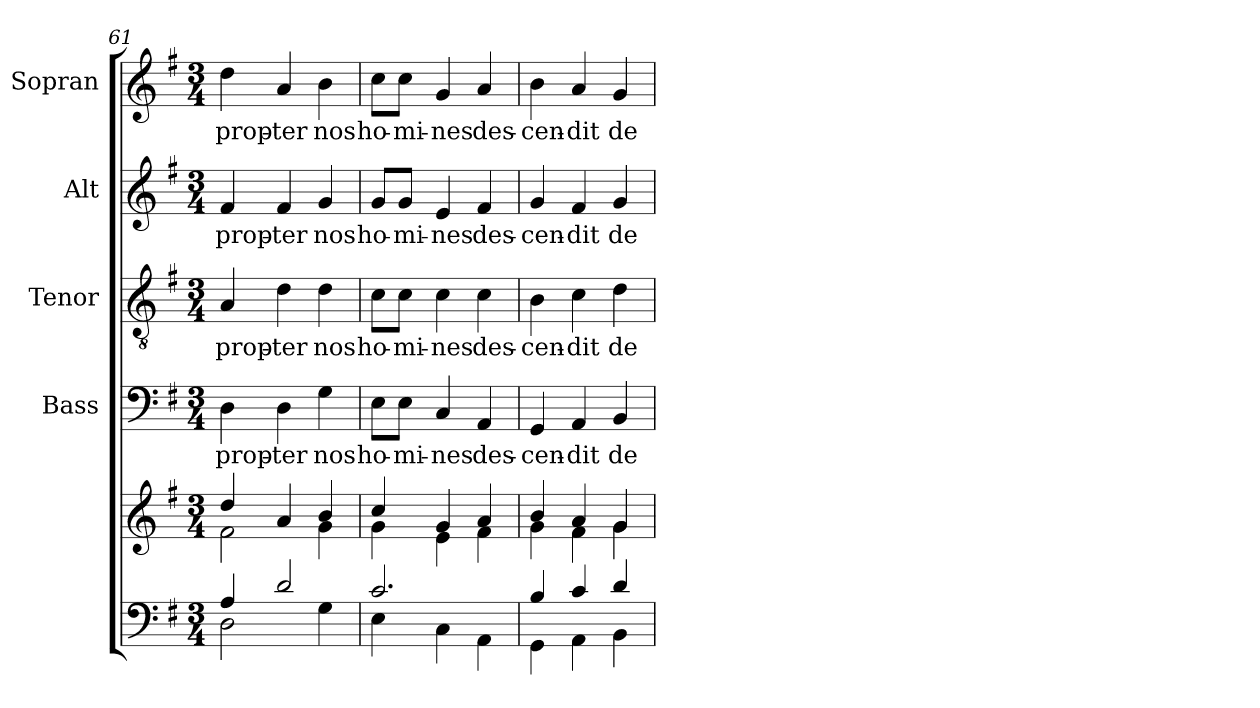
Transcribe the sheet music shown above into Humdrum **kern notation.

**kern	**kern	**kern	**text	**kern	**text	**kern	**text	**kern	**text
*part5	*part5	*part4	*part4	*part3	*part3	*part2	*part2	*part1	*part1
*staff6	*staff5	*staff4	*staff4	*staff3	*staff3	*staff2	*staff2	*staff1	*staff1
*	*	*I"Bass	*	*I"Tenor	*	*I"Alt	*	*I"Sopran	*
*	*	*I'B.	*	*I'T.	*	*I'A.	*	*I'S.	*
*clefF4	*clefG2	*clefF4	*	*clefGv2	*	*clefG2	*	*clefG2	*
*k[f#]	*k[f#]	*k[f#]	*	*k[f#]	*	*k[f#]	*	*k[f#]	*
*G:	*G:	*G:	*	*G:	*	*G:	*	*G:	*
*M3/4	*M3/4	*M3/4	*	*M3/4	*	*M3/4	*	*M3/4	*
=61	=61	=61	=61	=61	=61	=61	=61	=61	=61
*^	*^	*	*	*	*	*	*	*	*
!	!	!	!	!	!LO:LY:b	!	!LO:LY:b	!	!LO:LY:b	!	!LO:LY:b
4A/	2D\	4dd/	2f#\	4D\	prop-	4A/	prop-	4f#/	prop-	4dd\	prop-
!	!	!	!	!	!LO:LY:b	!	!LO:LY:b	!	!LO:LY:b	!	!LO:LY:b
2d/	.	4a/	.	4D\	-ter	4d\	-ter	4f#/	-ter	4a/	-ter
!	!	!	!	!	!LO:LY:b	!	!LO:LY:b	!	!LO:LY:b	!	!LO:LY:b
.	4G\	4b/	4g\	4G\	nos	4d\	nos	4g/	nos	4b\	nos
=62	=62	=62	=62	=62	=62	=62	=62	=62	=62	=62	=62
!	!	!	!	!	!LO:LY:b	!	!LO:LY:b	!	!LO:LY:b	!	!LO:LY:b
2.c/	4E\	4cc/	4g\	8E\L	ho-	8c\L	ho-	8g/L	ho-	8cc\L	ho-
!	!	!	!	!	!LO:LY:b	!	!LO:LY:b	!	!LO:LY:b	!	!LO:LY:b
.	.	.	.	8E\J	-mi-	8c\J	-mi-	8g/J	-mi-	8cc\J	-mi-
!	!	!	!	!	!LO:LY:b	!	!LO:LY:b	!	!LO:LY:b	!	!LO:LY:b
.	4C\	4g/	4e\	4C/	-nes	4c\	-nes	4e/	-nes	4g/	-nes
!	!	!	!	!	!LO:LY:b	!	!LO:LY:b	!	!LO:LY:b	!	!LO:LY:b
.	4AA\	4a/	4f#\	4AA/	des-	4c\	des-	4f#/	des-	4a/	des-
=63	=63	=63	=63	=63	=63	=63	=63	=63	=63	=63	=63
!	!	!	!	!	!LO:LY:b	!	!LO:LY:b	!	!LO:LY:b	!	!LO:LY:b
4B/	4GG\	4b/	4g\	4GG/	-cen-	4B\	-cen-	4g/	-cen-	4b\	-cen-
!	!	!	!	!	!LO:LY:b	!	!LO:LY:b	!	!LO:LY:b	!	!LO:LY:b
4c/	4AA\	4a/	4f#\	4AA/	-dit	4c\	-dit	4f#/	-dit	4a/	-dit
!	!	!	!	!	!LO:LY:b	!	!LO:LY:b	!	!LO:LY:b	!	!LO:LY:b
4d/	4BB\	4g/	4g\	4BB/	de	4d\	de	4g/	de	4g/	de
*v	*v	*	*	*	*	*	*	*	*	*	*
*	*v	*v	*	*	*	*	*	*	*	*
=	=	=	=	=	=	=	=	=	=
*-	*-	*-	*-	*-	*-	*-	*-	*-	*-
